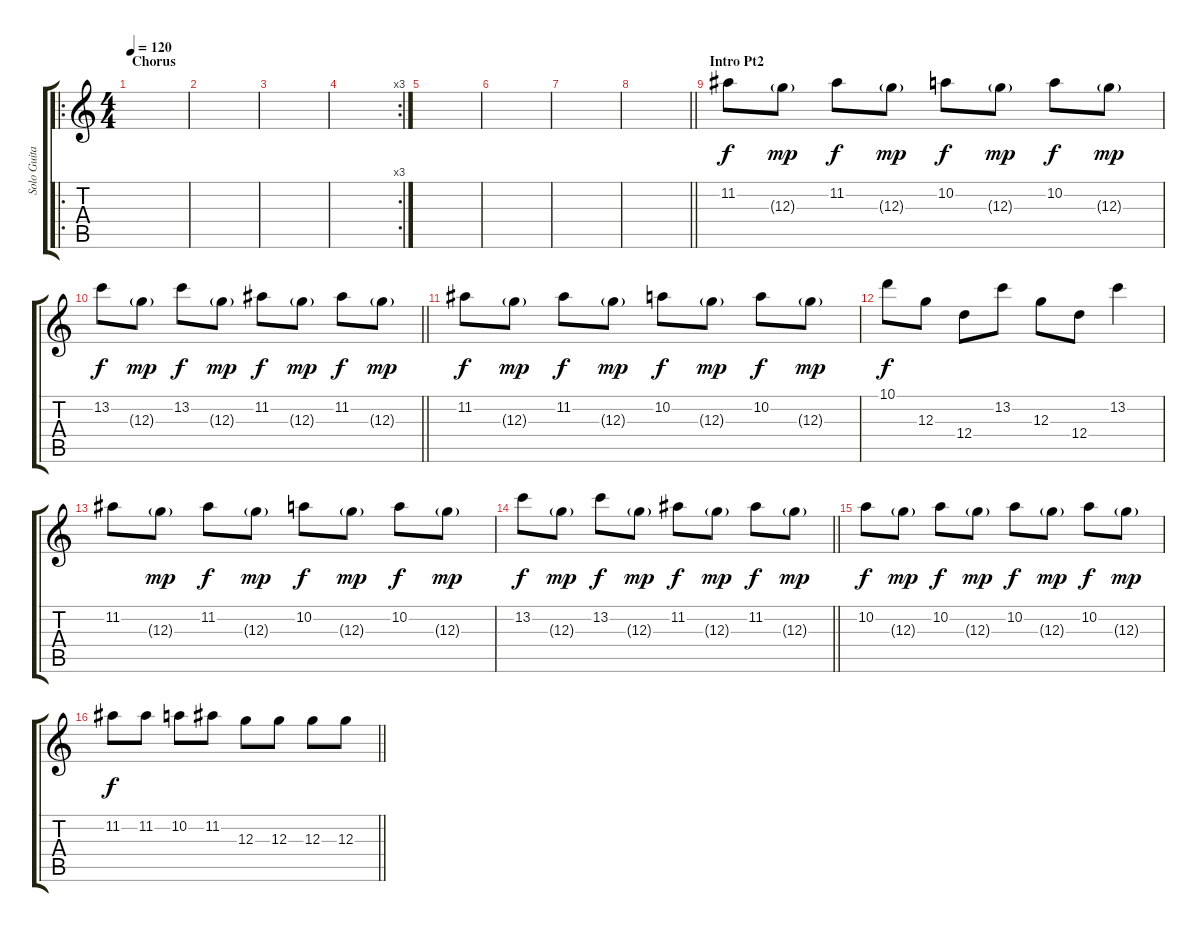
\track ("Solo Guitar" "Solo Guita") {instrument electricguitarclean}
\staff {score tabs}
\tuning (E4 B3 G3 D3 A2 E2) {hide}
\ro
\ts (4 4)
\section ("" "Chorus")
\tempo 120
\clef g2
\ks c
|
|
|
\rc 3
|
|
|
|
\barLineRight lightlight
|
\section ("" "Intro Pt2")
11.2.8 12.3{g}.8{dy mp} 11.2.8{dy f} 12.3{g}.8{dy mp} 10.2.8{dy f} 12.3{g}.8{dy mp} 10.2.8{dy f} 12.3{g}.8{dy mp} |
\barLineRight lightlight
13.2.8{dy f} 12.3{g}.8{dy mp} 13.2.8{dy f} 12.3{g}.8{dy mp} 11.2.8{dy f} 12.3{g}.8{dy mp} 11.2.8{dy f} 12.3{g}.8{dy mp} |
11.2.8{dy f} 12.3{g}.8{dy mp} 11.2.8{dy f} 12.3{g}.8{dy mp} 10.2.8{dy f} 12.3{g}.8{dy mp} 10.2.8{dy f} 12.3{g}.8{dy mp} |
10.1.8{dy f} 12.3.8 12.4.8 13.2.8 12.3.8 12.4.8 13.2.4 |
11.2.8 12.3{g}.8{dy mp} 11.2.8{dy f} 12.3{g}.8{dy mp} 10.2.8{dy f} 12.3{g}.8{dy mp} 10.2.8{dy f} 12.3{g}.8{dy mp} |
\barLineRight lightlight
13.2.8{dy f} 12.3{g}.8{dy mp} 13.2.8{dy f} 12.3{g}.8{dy mp} 11.2.8{dy f} 12.3{g}.8{dy mp} 11.2.8{dy f} 12.3{g}.8{dy mp} |
10.2.8{dy f} 12.3{g}.8{dy mp} 10.2.8{dy f} 12.3{g}.8{dy mp} 10.2.8{dy f} 12.3{g}.8{dy mp} 10.2.8{dy f} 12.3{g}.8{dy mp} |
\barLineRight lightlight
11.2.8{dy f} 11.2.8 10.2.8 11.2.8 12.3.8 12.3.8 12.3.8 12.3.8
